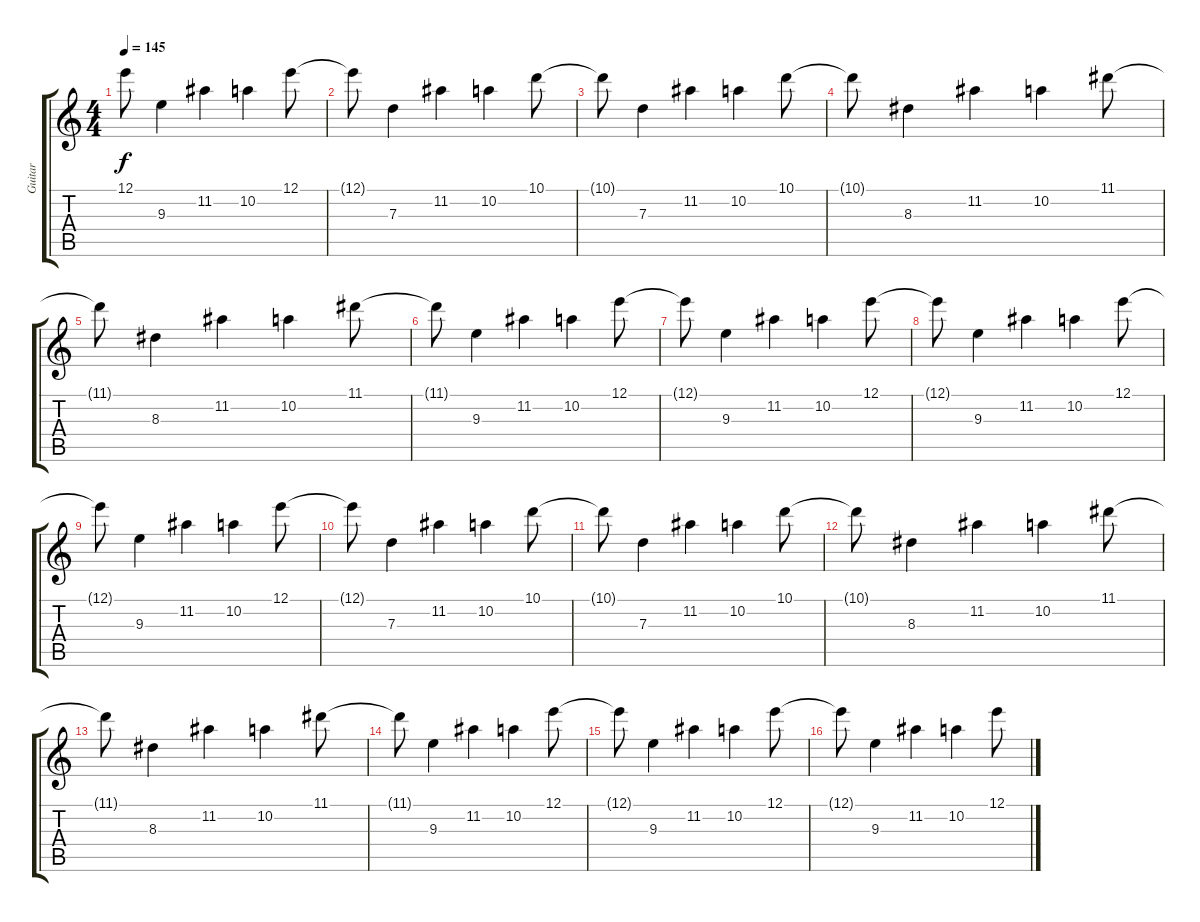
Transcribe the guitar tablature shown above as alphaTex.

\track ("Guitar" "Guitar") {instrument overdrivenguitar}
\staff {score tabs}
\tuning (E4 B3 G3 D3 A2 D2) {hide}
\ts (4 4)
\tempo 145
\clef g2
\ks c
12.1{t}.8{dy f} 9.3.4 11.2.4 10.2.4 12.1.8 |
12.1{t}.8 7.3.4 11.2.4 10.2.4 10.1.8 |
10.1{t}.8 7.3.4 11.2.4 10.2.4 10.1.8 |
10.1{t}.8 8.3.4 11.2.4 10.2.4 11.1.8 |
11.1{t}.8 8.3.4 11.2.4 10.2.4 11.1.8 |
11.1{t}.8 9.3.4 11.2.4 10.2.4 12.1.8 |
12.1{t}.8 9.3.4 11.2.4 10.2.4 12.1.8 |
12.1{t}.8 9.3.4 11.2.4 10.2.4 12.1.8 |
12.1{t}.8 9.3.4 11.2.4 10.2.4 12.1.8 |
12.1{t}.8 7.3.4 11.2.4 10.2.4 10.1.8 |
10.1{t}.8 7.3.4 11.2.4 10.2.4 10.1.8 |
10.1{t}.8 8.3.4 11.2.4 10.2.4 11.1.8 |
11.1{t}.8 8.3.4 11.2.4 10.2.4 11.1.8 |
11.1{t}.8 9.3.4 11.2.4 10.2.4 12.1.8 |
12.1{t}.8 9.3.4 11.2.4 10.2.4 12.1.8 |
12.1{t}.8 9.3.4 11.2.4 10.2.4 12.1.8
